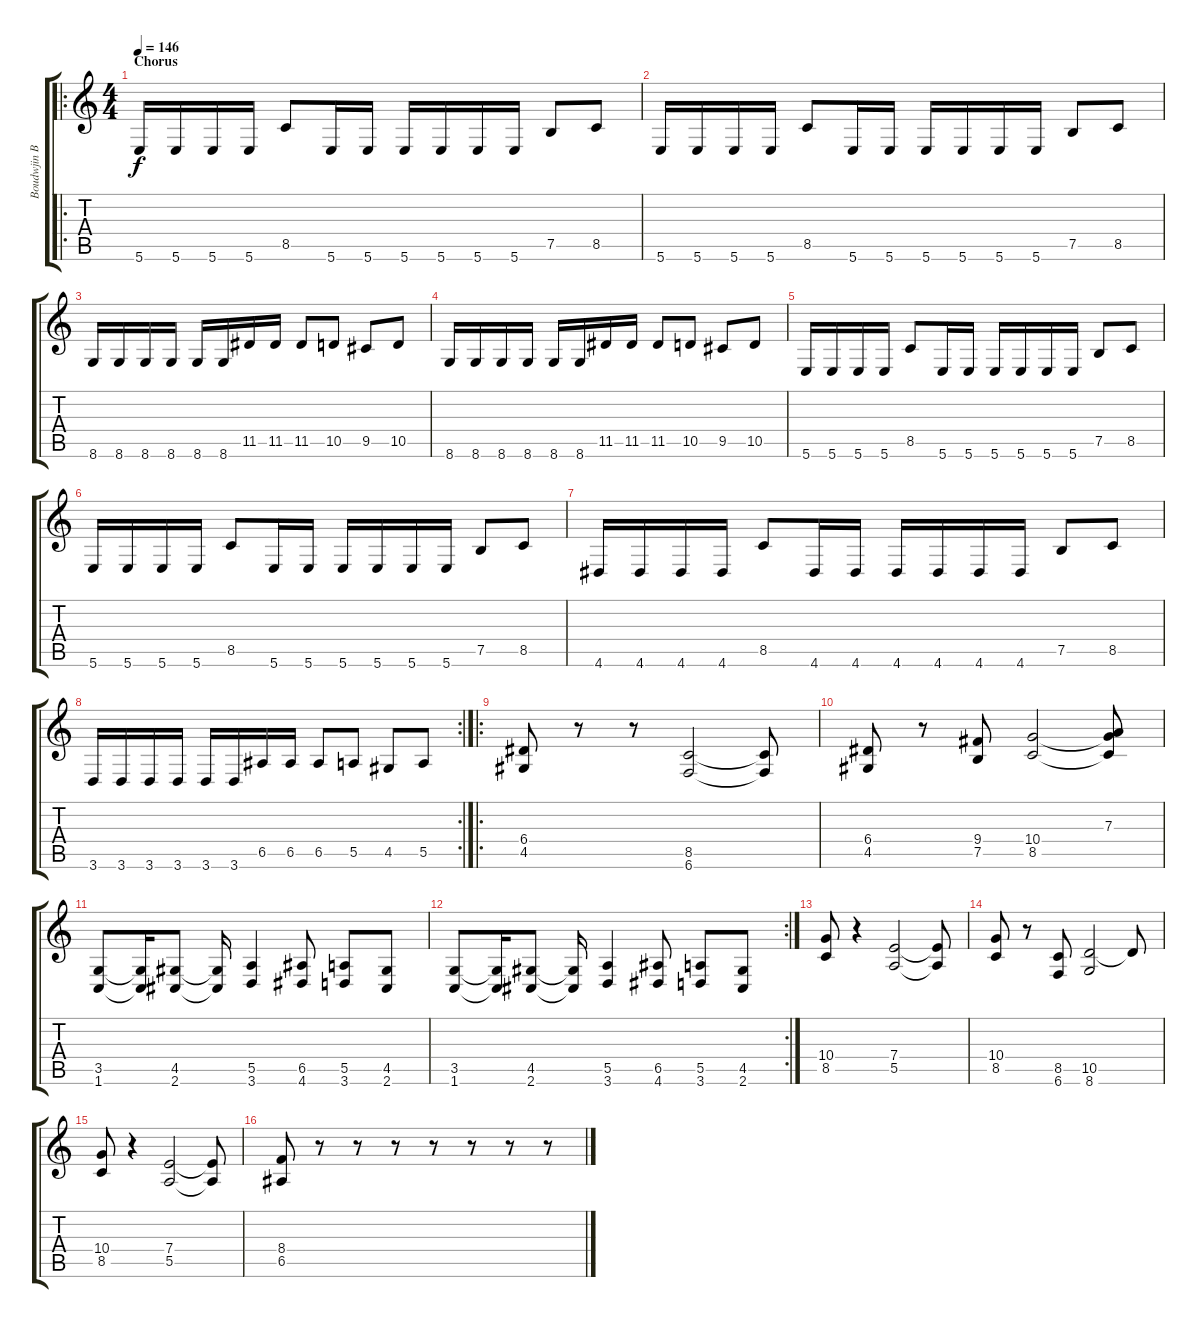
\track ("Boudwjin Bonebakker" "Boudwjin B") {instrument distortionguitar}
\staff {score tabs}
\tuning (B3 Gb3 D3 A2 E2 B1) {hide}
\ro
\ts (4 4)
\section ("" "Chorus")
\tempo 146
\clef g2
\ks c
5.6.16{dy f} 5.6.16 5.6.16 5.6.16 8.5.8 5.6.16 5.6.16 5.6.16 5.6.16 5.6.16 5.6.16 7.5.8 8.5.8 |
5.6.16 5.6.16 5.6.16 5.6.16 8.5.8 5.6.16 5.6.16 5.6.16 5.6.16 5.6.16 5.6.16 7.5.8 8.5.8 |
8.6.16 8.6.16 8.6.16 8.6.16 8.6.16 8.6.16 11.5.16 11.5.16 11.5.8 10.5.8 9.5.8 10.5.8 |
8.6.16 8.6.16 8.6.16 8.6.16 8.6.16 8.6.16 11.5.16 11.5.16 11.5.8 10.5.8 9.5.8 10.5.8 |
5.6.16 5.6.16 5.6.16 5.6.16 8.5.8 5.6.16 5.6.16 5.6.16 5.6.16 5.6.16 5.6.16 7.5.8 8.5.8 |
5.6.16 5.6.16 5.6.16 5.6.16 8.5.8 5.6.16 5.6.16 5.6.16 5.6.16 5.6.16 5.6.16 7.5.8 8.5.8 |
4.6.16 4.6.16 4.6.16 4.6.16 8.5.8 4.6.16 4.6.16 4.6.16 4.6.16 4.6.16 4.6.16 7.5.8 8.5.8 |
\rc 2
3.6.16 3.6.16 3.6.16 3.6.16 3.6.16 3.6.16 6.5.16 6.5.16 6.5.8 5.5.8 4.5.8 5.5.8 |
\ro
(6.4 4.5).8 r.8 r.8 (8.5 6.6).2 (8.5{t} 6.6{t}).8 |
(6.4 4.5).8 r.8 (9.4 7.5).8 (10.4 8.5).2 (7.3 10.4{t} 8.5{t}).8 |
(3.5 1.6).8 (3.5{t} 1.6{t}).16 (4.5 2.6).8 (4.5{t} 2.6{t}).16 (5.5 3.6).4 (6.5 4.6).8 (5.5 3.6).8 (4.5 2.6).8 |
\rc 2
(3.5 1.6).8 (3.5{t} 1.6{t}).16 (4.5 2.6).8 (4.5{t} 2.6{t}).16 (5.5 3.6).4 (6.5 4.6).8 (5.5 3.6).8 (4.5 2.6).8 |
(10.4 8.5).8 r.4 (7.4 5.5).2 (7.4{t} 5.5{t}).8 |
(10.4 8.5).8 r.8 (8.5 6.6).8 (10.5 8.6).2 10.5{t}.8 |
(10.4 8.5).8 r.4 (7.4 5.5).2 (7.4{t} 5.5{t}).8 |
(8.4 6.5).8 r.8 r.8 r.8 r.8 r.8 r.8 r.8
